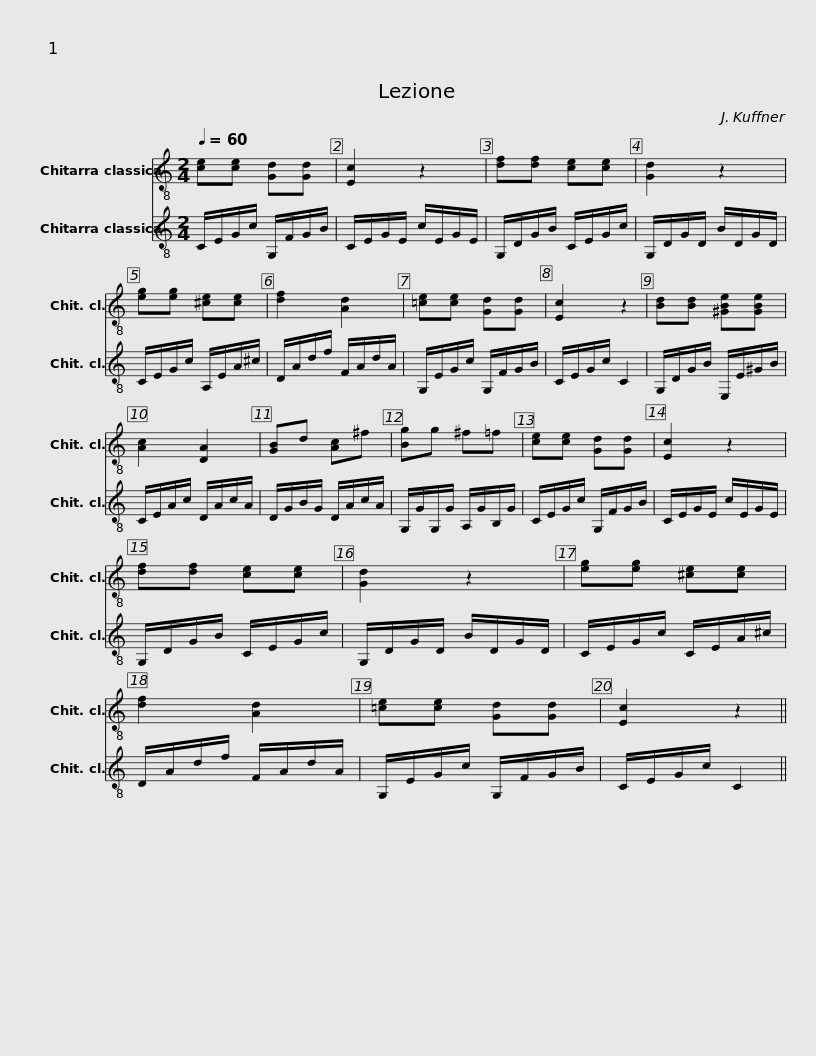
X:1
%%score 1 2
L:1/8
Q:1/4=60
M:2/4
I:linebreak $
K:C
V:1 treble-8
V:2 treble-8
V:1
 [ce][ce] [Gd][Gd] | [Ec]2 z2 | [df][df] [ce][ce] | [Gd]2 z2 | [eg][eg] [^ce][ce] |$ %5
 [df]2 [Ad]2 | [=ce][ce] [Gd][Gd] | [Ec]2 z2 | [Bd][Bd] [^GBe][GBe] | [Ac]2 [DA]2 | %10
 [GB]d [Ac]^f |$ [Bg]g ^f=f | [ce][ce] [Gd][Gd] | [Ec]2 z2 | [df][df] [ce][ce] | %15
 [Gd]2 z2 |$ [eg][eg] [^ce][ce] | [df]2 [Ad]2 | [=ce][ce] [Gd][Gd] | [Ec]2 z2 || %20
V:2
 C/E/G/c/ G,/F/G/B/ | C/E/G/E/ c/E/G/E/ | G,/D/G/B/ C/E/G/c/ | G,/D/G/D/ B/D/G/D/ | C/E/G/c/ A,/E/A/^c/ |$ %5
 D/A/d/f/ F/A/d/A/ | G,/E/G/c/ G,/F/G/B/ | C/E/G/c/ C2 | G,/D/G/B/ E,/E/^G/B/ | C/E/A/c/ D/A/c/A/ | %10
 D/G/B/G/ D/A/c/A/ |$ G,/G/G,/G/ A,/G/B,/G/ | C/E/G/c/ G,/F/G/B/ | C/E/G/E/ c/E/G/E/ | G,/D/G/B/ C/E/G/c/ | %15
 G,/D/G/D/ B/D/G/D/ |$ C/E/G/c/ C/E/A/^c/ | D/A/d/f/ F/A/d/A/ | G,/E/G/c/ G,/F/G/B/ | C/E/G/c/ C2 || %20
